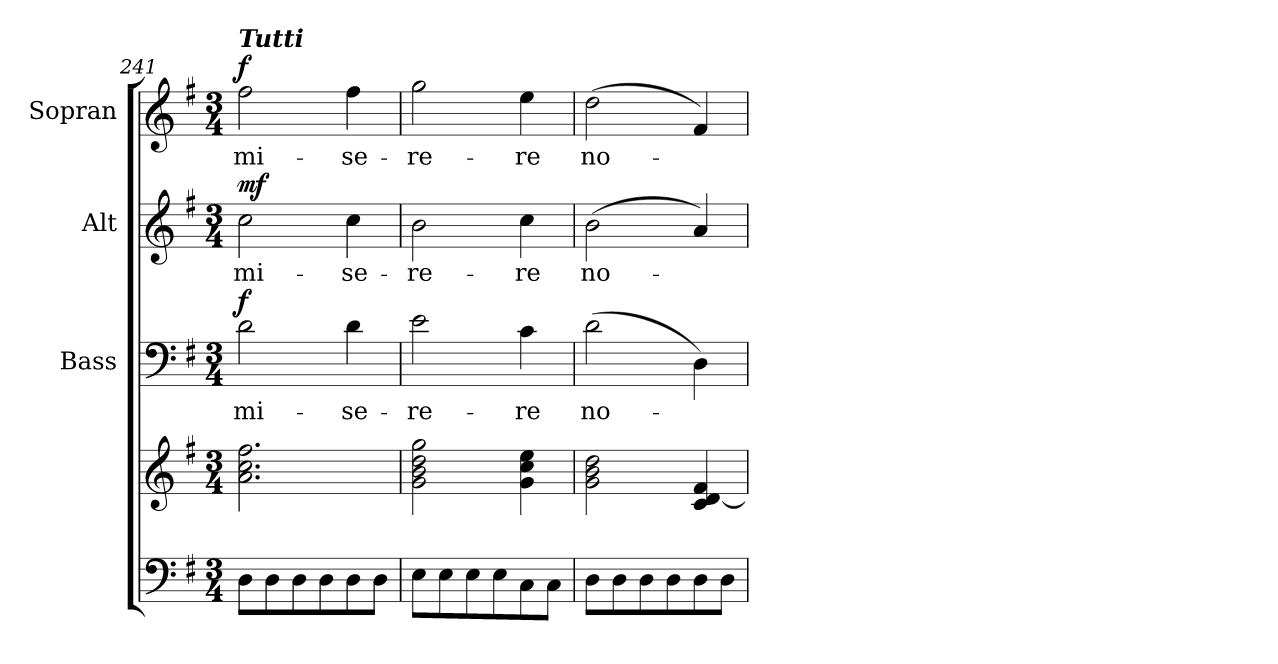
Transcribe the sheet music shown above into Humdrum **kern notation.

**kern	**kern	**dynam	**kern	**text	**dynam	**kern	**text	**dynam	**kern	**text	**dynam
*part4	*part4	*part4	*part3	*part3	*part3	*part2	*part2	*part2	*part1	*part1	*part1
*staff5	*staff4	*staff4/5	*staff3	*staff3	*staff3	*staff2	*staff2	*staff2	*staff1	*staff1	*staff1
*	*	*	*I"Bass	*	*	*I"Alt	*	*	*I"Sopran	*	*
*	*	*	*I'B.	*	*	*I'A.	*	*	*I'S.	*	*
*clefF4	*clefG2	*	*clefF4	*	*	*clefG2	*	*	*clefG2	*	*
*k[f#]	*k[f#]	*	*k[f#]	*	*	*k[f#]	*	*	*k[f#]	*	*
*G:	*G:	*	*G:	*	*	*G:	*	*	*G:	*	*
*M3/4	*M3/4	*	*M3/4	*	*	*M3/4	*	*	*M3/4	*	*
=241	=241	=241	=241	=241	=241	=241	=241	=241	=241	=241	=241
!	!	!	!	!	!	!	!	!	!LO:TX:a:Bi:t=Tutti	!	!
!	!	!LO:DY:b	!	!LO:LY:b	!	!	!LO:LY:b	!	!	!LO:LY:b	!
!	!	!LO:DY:n=1:b	!	!	!	!	!	!	!	!	!
!	!	!LO:DY:n=2:b	!	!	!LO:DY:a	!	!	!LO:DY:a	!	!	!LO:DY:a
8D\L	2.a\ 2.cc\ 2.ff#\	p other-dynamics f	2d\	mi-	f	2cc\	mi-	mf	2ff#\	mi-	f
8D\	.	.	.	.	.	.	.	.	.	.	.
8D\	.	.	.	.	.	.	.	.	.	.	.
8D\	.	.	.	.	.	.	.	.	.	.	.
!	!	!	!	!LO:LY:b	!	!	!LO:LY:b	!	!	!LO:LY:b	!
8D\	.	.	4d\	-se-	.	4cc\	-se-	.	4ff#\	-se-	.
8D\J	.	.	.	.	.	.	.	.	.	.	.
=242	=242	=242	=242	=242	=242	=242	=242	=242	=242	=242	=242
!	!	!	!	!LO:LY:b	!	!	!LO:LY:b	!	!	!LO:LY:b	!
8E\L	2g\ 2b\ 2dd\ 2gg\	.	2e\	-re-	.	2b\	-re-	.	2gg\	-re-	.
8E\	.	.	.	.	.	.	.	.	.	.	.
8E\	.	.	.	.	.	.	.	.	.	.	.
8E\	.	.	.	.	.	.	.	.	.	.	.
!	!	!	!	!LO:LY:b	!	!	!LO:LY:b	!	!	!LO:LY:b	!
8C\	4g\ 4cc\ 4ee\	.	4c\	-re	.	4cc\	-re	.	4ee\	-re	.
8C\J	.	.	.	.	.	.	.	.	.	.	.
=243	=243	=243	=243	=243	=243	=243	=243	=243	=243	=243	=243
!	!	!	!	!LO:LY:b	!	!	!LO:LY:b	!	!	!LO:LY:b	!
8D\L	2g\ 2b\ 2dd\	.	(>2d\	no-	.	(>2b\	no-	.	(>2dd\	no-	.
8D\	.	.	.	.	.	.	.	.	.	.	.
8D\	.	.	.	.	.	.	.	.	.	.	.
8D\	.	.	.	.	.	.	.	.	.	.	.
8D\	4c/ [4d/ 4f#/	.	4D\)	.	.	4a/)	.	.	4f#/)	.	.
8D\J	.	.	.	.	.	.	.	.	.	.	.
=	=	=	=	=	=	=	=	=	=	=	=
*-	*-	*-	*-	*-	*-	*-	*-	*-	*-	*-	*-
